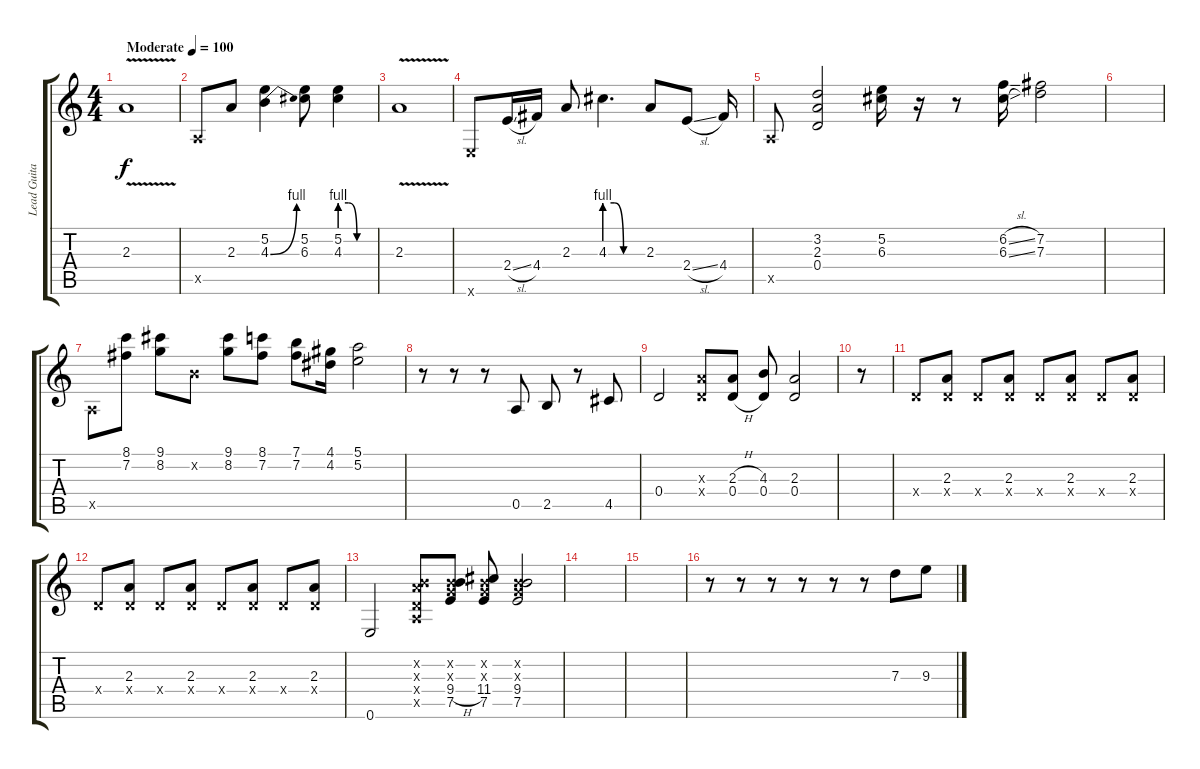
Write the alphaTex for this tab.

\track ("Lead Guitar" "Lead Guita") {instrument electricguitarjazz}
\staff {score tabs}
\tuning (E4 B3 G3 D3 A2 E2) {hide}
\ts (4 4)
\tempo (100 "Moderate")
\clef g2
\ks c
2.3{v}.1{dy f instrument electricguitarjazz} |
0.5{x}.8 2.3.8 (5.2 4.3{be (bend 0 0 60 4)}).4 (5.2 6.3).8 (5.2 4.3{be (custom 0 4 15 4 30 0 60 0)}).4 |
2.3{v}.1 |
0.6{x}.8 2.4{sl}.16 4.4.16 2.3.8 4.3{be (custom 0 4 15 4 30 0 60 0)}.4{d} 2.3.8 2.4{sl}.8 4.4.16 |
0.5{x}.8 (3.2 2.3 0.4).2 (5.2 6.3).16 r.16 r.8 (6.2{sl} 6.3{sl}).16 (7.2 7.3).2 |
|
0.5{x}.8 (8.1 7.2).8 (9.1 8.2).8 0.2{x}.8 (9.1 8.2).8 (8.1 7.2).8 (7.1 7.2).8 (4.1 4.2).16 (5.1 5.2).2 |
r.8 r.8 r.8 0.5.8 2.5.8 r.8 4.5.8 |
0.4.2 (2.3{x} 0.4{x}).8 (2.3{h} 0.4{h}).8 (4.3 0.4).8 (2.3 0.4).2 |
r.8 |
0.4{x}.8 (2.3 0.4{x}).8 0.4{x}.8 (2.3 0.4{x}).8 0.4{x}.8 (2.3 0.4{x}).8 0.4{x}.8 (2.3 0.4{x}).8 |
0.4{x}.8 (2.3 0.4{x}).8 0.4{x}.8 (2.3 0.4{x}).8 0.4{x}.8 (2.3 0.4{x}).8 0.4{x}.8 (2.3 0.4{x}).8 |
0.6.2 (0.2{x} 2.3{x} 0.4{x} 0.5{x}).8 (0.2{x} 0.3{x} 9.4{h} 7.5).8 (0.2{x} 0.3{x} 11.4 7.5).8 (0.2{x} 0.3{x} 9.4 7.5).2 |
|
|
r.8 r.8 r.8 r.8 r.8 r.8 7.3.8 9.3.8
